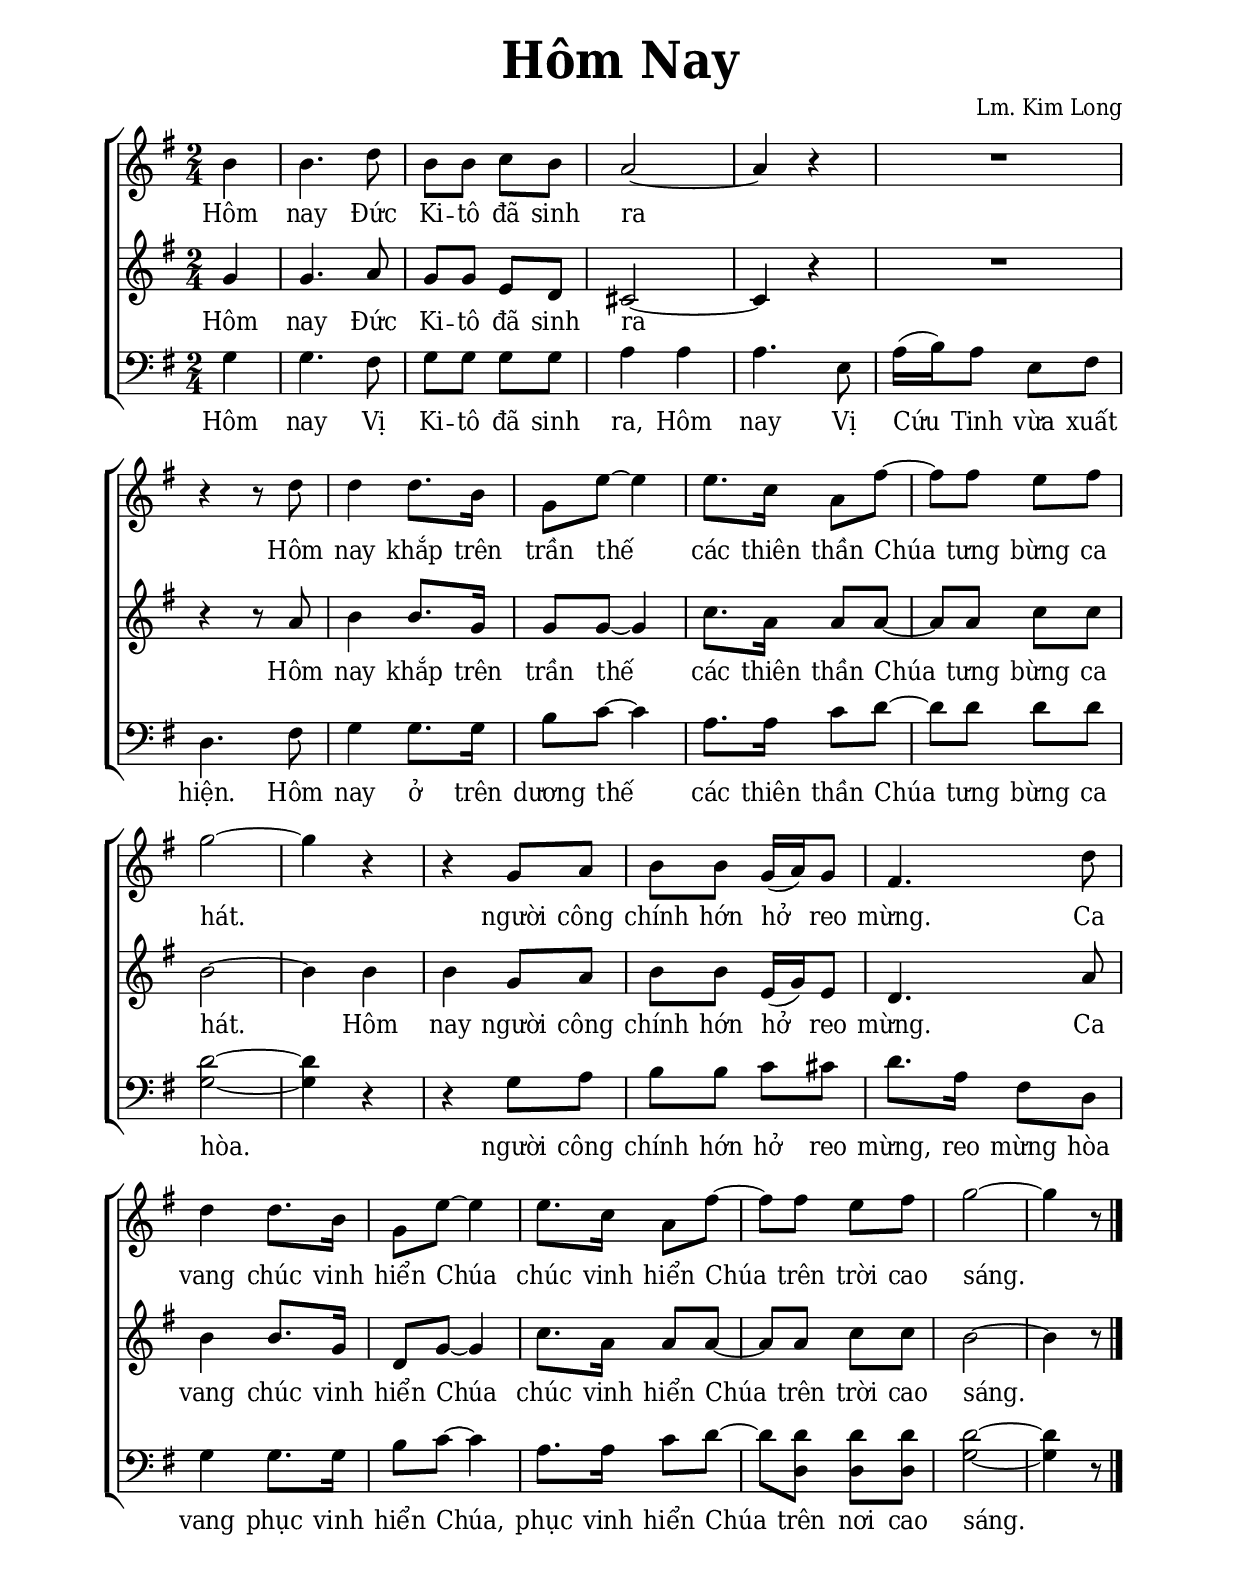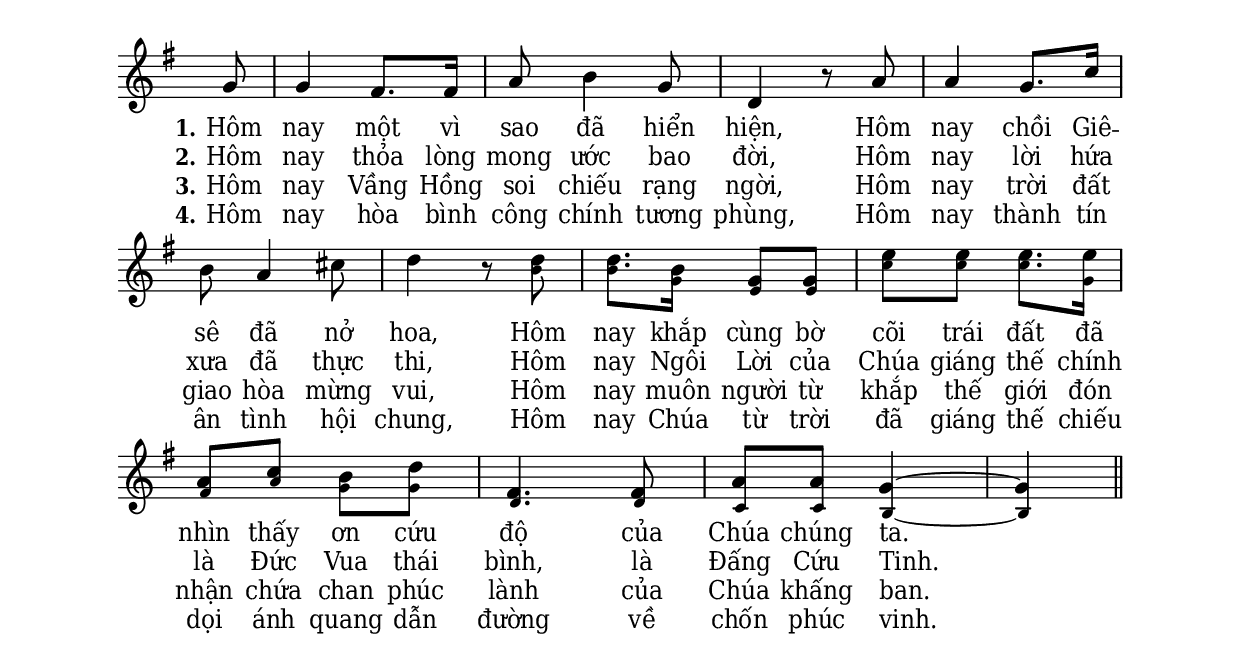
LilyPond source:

% Cài đặt chung
\version "2.22.1"
\include "english.ly"

\header {
  title = \markup { \fontsize #3 "Hôm Nay" }
  composer = "Lm. Kim Long"
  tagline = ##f
}

% Nhạc
nhacDiepKhucSop = \relative c'' {
  \autoPageBreaksOff
  \partial 4 b4 |
  b4. d8 |
  b b c b |
  a2 ~ |
  a4 r |
  R2
  r4 r8 d |
  d4 d8. b16 |
  g8 e' ~ e4 |
  e8. c16 a8 fs' ~ |
  fs fs e fs |
  g2 ~ |
  g4 r |
  r g,8 a |
  b b g16 (a) g8 |
  fs4. d'8 |
  d4 d8. b16 |
  g8 e' ~ e4 |
  e8. c16 a8 fs' ~ |
  fs fs e fs |
  g2 ~ |
  g4 r8 \bar "|."
}

nhacDiepKhucAlto = \relative c'' {
  g4 |
  g4. a8 |
  g g e d |
  cs2 ~ |
  cs4 r |
  R2
  r4 r8 a' |
  b4 b8. g16 |
  g8 g ~ g4 |
  c8. a16 a8 a ~ |
  a a c c |
  b2 ~ |
  b4 b |
  b g8 a |
  b b e,16 (g) e8 |
  d4. a'8 |
  b4 b8. g16 |
  d8 g ~ g4 |
  c8. a16 a8 a ~ |
  a a c c |
  b2 ~ |
  b4 r8
}

nhacDiepKhucBas = \relative c' {
  g4 |
  g4. fs8 |
  g g g g |
  a4 a |
  a4. e8 |
  a16 (b) a8 e fs |
  d4. fs8 |
  g4 g8. g16 |
  b8 c ~ c4 |
  a8. a16 c8 d ~ |
  d d d d |
  <d g,>2 ~ |
  <d g,>4 r |
  r g,8 a |
  b b c cs |
  d8. a16 fs8 d |
  g4 g8. g16 |
  b8 c ~ c4 |
  a8. a16 c8 d ~ |
  d <d d,> <d d,> <d d,> |
  <d g,>2 ~ |
  <d g,>4 r8
}

nhacPhienKhucSop = \relative c'' {
  \partial 8 g8 |
  g4 fs8. fs16 |
  a8 b4 g8 |
  d4 r8 a' |
  a4 g8. c16 |
  b8 a4 cs8 |
  d4 r8 d |
  d8. b16 g8 g |
  e' e e8. e16 |
  a,8 c b d |
  fs,4. fs8 |
  a a g4 ~ |
  g \bar "||"
}

nhacPhienKhucAlto = \relative c'' {
  g8 |
  g4 fs8. fs16 |
  a8 b4 g8 |
  d4 r8 a' |
  a4 g8. c16 |
  b8 a4 cs8 |
  d4 r8 b8 |
  b8. g16 e8 e |
  c' c c8. g16 |
  fs8 a g g |
  d4. d8 |
  c c b4 ~ |
  b
}

% Lời
loiDiepKhucSop = \lyricmode {
  Hôm nay Đức Ki -- tô đã sinh ra
  Hôm nay khắp trên trần thế
  các thiên thần Chúa tưng bừng ca hát.
   người công chính hớn hở reo mừng.
  Ca vang chúc vinh hiển Chúa
  chúc vinh hiển Chúa trên trời cao sáng.
}

loiDiepKhucAlto = \lyricmode {
  Hôm nay Đức Ki -- tô đã sinh ra
  Hôm nay khắp trên trần thế
  các thiên thần Chúa tưng bừng ca hát.
  Hôm nay người công chính hớn hở reo mừng.
  Ca vang chúc vinh hiển Chúa
  chúc vinh hiển Chúa trên trời cao sáng.
}

loiDiepKhucBas = \lyricmode {
  Hôm nay Vị Ki -- tô đã sinh ra,
  Hôm nay Vị Cứu Tinh vừa xuất hiện.
  Hôm nay ở trên dương thế
  các thiên thần Chúa tưng bừng ca hòa.
  người công chính hớn hở reo mừng,
  reo mừng hòa vang phục vinh hiển Chúa,
  phục vinh hiển Chúa trên nơi cao sáng.
}

loiPhienKhucSopMot = \lyricmode {
  \set stanza = "1."
  Hôm nay một vì sao đã hiển hiện,
  Hôm nay chồi Giê -- sê đã nở hoa,
  Hôm nay khắp cùng bờ cõi trái đất đã nhìn thấy
  ơn cứu độ của Chúa chúng ta.
}

loiPhienKhucSopHai = \lyricmode {
  \set stanza = "2."
  Hôm nay thỏa lòng mong ước bao đời,
  Hôm nay lời hứa xưa đã thực thi,
  Hôm nay Ngôi Lời của Chúa giáng thế
  chính là Đức Vua thái bình,
  là Đấng Cứu Tinh.
}

loiPhienKhucSopBa = \lyricmode {
  \set stanza = "3."
  Hôm nay Vầng Hồng soi chiếu rạng ngời,
  Hôm nay trời đất giao hòa mừng vui,
  Hôm nay muôn người từ khắp thế giới
  đón nhận chứa chan phúc lành của Chúa khấng ban.
}

loiPhienKhucSopBon = \lyricmode {
  \set stanza = "4."
  Hôm nay hòa bình công chính tương phùng,
  Hôm nay thành tín ân tình hội chung,
  Hôm nay Chúa từ trời đã giáng thế
  chiếu dọi ánh quang dẫn đường về chốn phúc vinh.
}

% Dàn trang
\paper {
  #(set-paper-size "a4")
  top-margin = 20\mm
  bottom-margin = 20\mm
  left-margin = 20\mm
  right-margin = 20\mm
  indent = #0
  #(define fonts
    (make-pango-font-tree
      "Deja Vu Serif Condensed"
      "Deja Vu Serif Condensed"
      "Deja Vu Serif Condensed"
      (/ 20 20)))
  print-page-number = #f
  %page-count = #1
}

TongNhip = {
  \key g \major \time 2/4
  \set Timing.beamExceptions = #'()
  \set Timing.baseMoment = #(ly:make-moment 1/4)
  \set Timing.beatStructure = #'(1 1)
}

% Đổi kích thước nốt cho bè phụ
notBePhu =
#(define-music-function (font-size music) (number? ly:music?)
   (for-some-music
     (lambda (m)
       (if (music-is-of-type? m 'rhythmic-event)
           (begin
             (set! (ly:music-property m 'tweaks)
                   (cons `(font-size . ,font-size)
                         (ly:music-property m 'tweaks)))
             #t)
           #f))
     music)
   music)

\score {
  \new ChoirStaff <<
    \new Staff <<
        \clef treble
        \new Voice = beSop {
          \TongNhip \nhacDiepKhucSop
        }
      \new Lyrics \lyricsto beSop \loiDiepKhucSop
    >>
    \new Staff <<
        \clef treble
        \new Voice = beAlto {
          \TongNhip \nhacDiepKhucAlto
        }
      \new Lyrics \lyricsto beAlto \loiDiepKhucAlto
    >>
    \new Staff <<
        \clef bass
        \new Voice = beBas {
          \TongNhip \nhacDiepKhucBas
        }
      \new Lyrics \lyricsto beBas \loiDiepKhucBas
    >>
  >>
  \layout {
    \override Lyrics.LyricSpace.minimum-distance = #1
    \override LyricHyphen.minimum-distance = #1
    \override Score.BarNumber.break-visibility = ##(#f #f #f)
    \override Score.SpacingSpanner.uniform-stretching = ##t
  }
}

\pageBreak

\score {
  \new ChoirStaff <<
    \new Staff \with {
        \consists "Merge_rests_engraver"
        printPartCombineTexts = ##f
      }
      <<
      \new Voice \TongNhip \partCombine 
        \nhacPhienKhucSop
        \notBePhu -2 { \nhacPhienKhucAlto }
      \new NullVoice = beSop \nhacPhienKhucSop
      \new Lyrics \lyricsto beSop \loiPhienKhucSopMot
      \new Lyrics \lyricsto beSop \loiPhienKhucSopHai
      \new Lyrics \lyricsto beSop \loiPhienKhucSopBa
      \new Lyrics \lyricsto beSop \loiPhienKhucSopBon
      >>
  >>
  \layout {
    \override Staff.TimeSignature.transparent = ##t
    \override Lyrics.LyricSpace.minimum-distance = #1
    \override LyricHyphen.minimum-distance = #1
    \override Score.BarNumber.break-visibility = ##(#f #f #f)
    \override Score.SpacingSpanner.uniform-stretching = ##t
  }
}